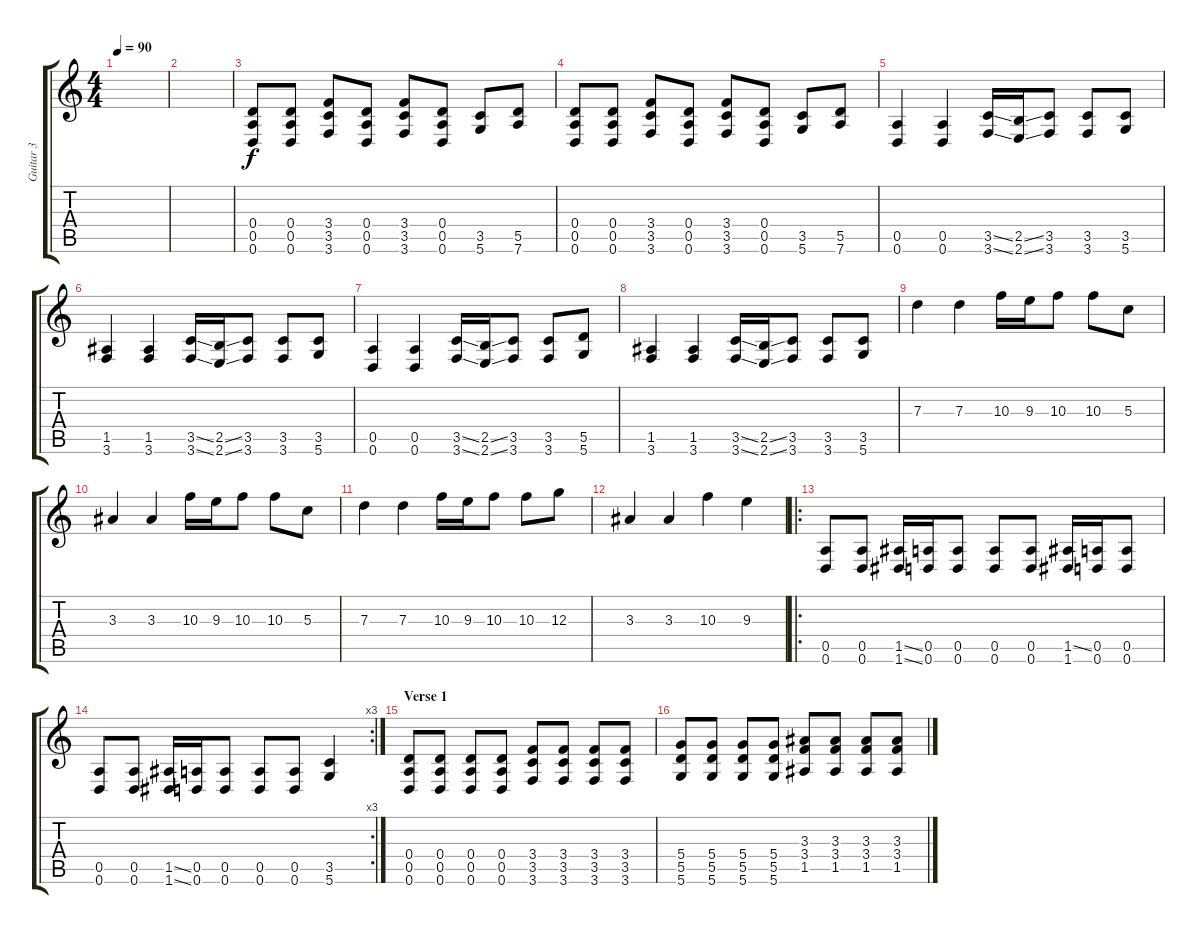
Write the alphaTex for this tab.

\track ("Guitar 3" "Guitar 3") {instrument distortionguitar}
\staff {score tabs}
\tuning (E4 B3 G3 D3 A2 D2) {hide}
\ts (4 4)
\tempo 90
\clef g2
\ks c
|
|
(0.4 0.5 0.6).8 (0.4 0.5 0.6).8 (3.4 3.5 3.6).8 (0.4 0.5 0.6).8 (3.4 3.5 3.6).8 (0.4 0.5 0.6).8 (3.5 5.6).8 (5.5 7.6).8 |
(0.4 0.5 0.6).8 (0.4 0.5 0.6).8 (3.4 3.5 3.6).8 (0.4 0.5 0.6).8 (3.4 3.5 3.6).8 (0.4 0.5 0.6).8 (3.5 5.6).8 (5.5 7.6).8 |
(0.5 0.6).4 (0.5 0.6).4 (3.5{ss} 3.6{ss}).16 (2.5{ss} 2.6{ss}).16 (3.5 3.6).8 (3.5 3.6).8 (3.5 5.6).8 |
(1.5 3.6).4 (1.5 3.6).4 (3.5{ss} 3.6{ss}).16 (2.5{ss} 2.6{ss}).16 (3.5 3.6).8 (3.5 3.6).8 (3.5 5.6).8 |
(0.5 0.6).4 (0.5 0.6).4 (3.5{ss} 3.6{ss}).16 (2.5{ss} 2.6{ss}).16 (3.5 3.6).8 (3.5 3.6).8 (5.5 5.6).8 |
(1.5 3.6).4 (1.5 3.6).4 (3.5{ss} 3.6{ss}).16 (2.5{ss} 2.6{ss}).16 (3.5 3.6).8 (3.5 3.6).8 (3.5 5.6).8 |
7.3.4 7.3.4 10.3.16 9.3.16 10.3.8 10.3.8 5.3.8 |
3.3.4 3.3.4 10.3.16 9.3.16 10.3.8 10.3.8 5.3.8 |
7.3.4 7.3.4 10.3.16 9.3.16 10.3.8 10.3.8 12.3.8 |
3.3.4 3.3.4 10.3.4 9.3.4 |
\ro
(0.5 0.6).8 (0.5 0.6).8 (1.5{ss} 1.6{ss}).16 (0.5 0.6).16 (0.5 0.6).8 (0.5 0.6).8 (0.5 0.6).8 (1.5{ss} 1.6).16 (0.5 0.6).16 (0.5 0.6).8 |
\rc 3
(0.5 0.6).8 (0.5 0.6).8 (1.5{ss} 1.6{ss}).16 (0.5 0.6).16 (0.5 0.6).8 (0.5 0.6).8 (0.5 0.6).8 (3.5 5.6).4 |
\section ("" "Verse 1")
(0.4 0.5 0.6).8 (0.4 0.5 0.6).8 (0.4 0.5 0.6).8 (0.4 0.5 0.6).8 (3.4 3.5 3.6).8 (3.4 3.5 3.6).8 (3.4 3.5 3.6).8 (3.4 3.5 3.6).8 |
(5.4 5.5 5.6).8 (5.4 5.5 5.6).8 (5.4 5.5 5.6).8 (5.4 5.5 5.6).8 (3.3 3.4 1.5).8 (3.3 3.4 1.5).8 (3.3 3.4 1.5).8 (3.3 3.4 1.5).8
